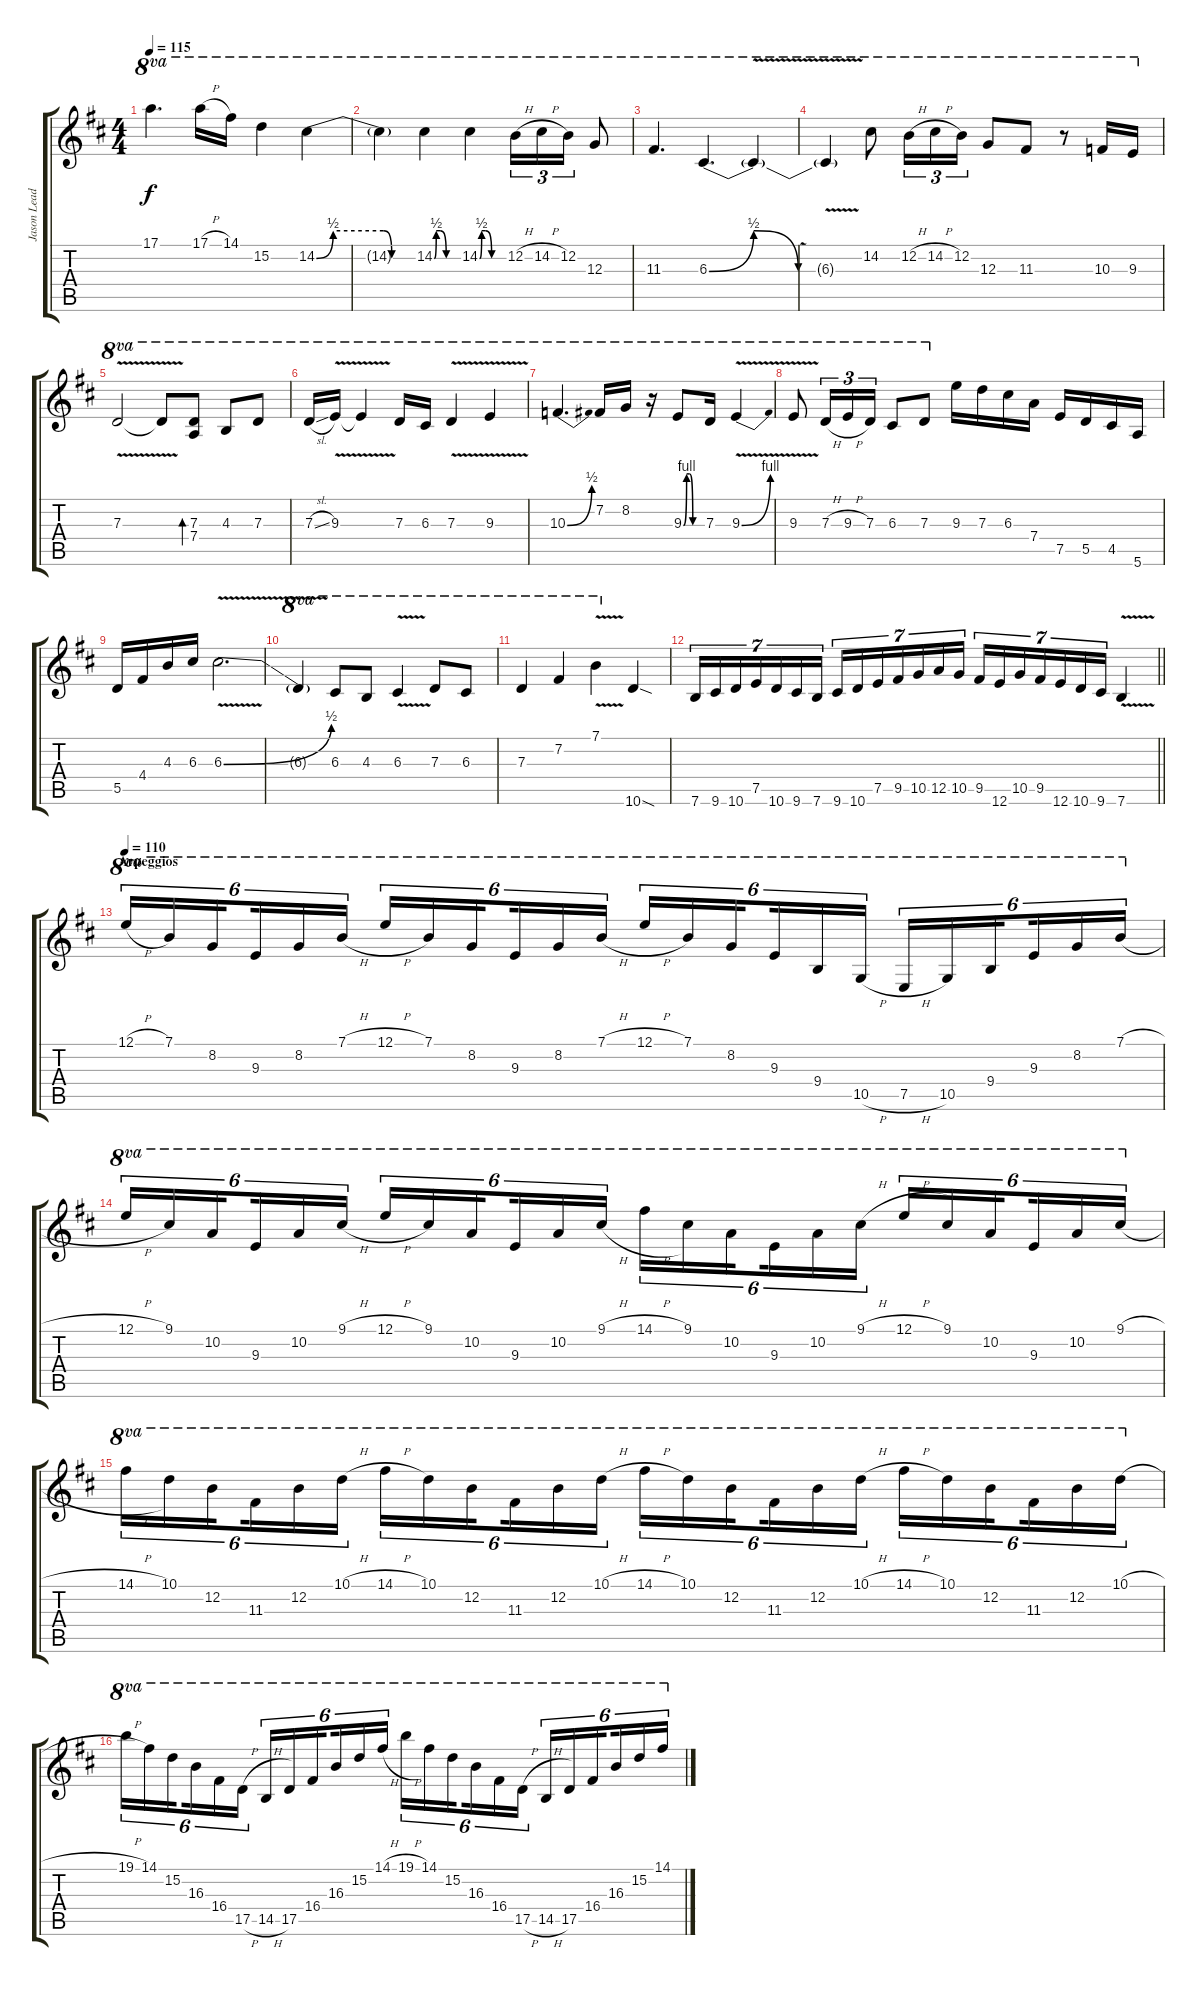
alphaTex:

\track ("Jason Lead" "Jason Lead") {instrument overdrivenguitar}
\staff {score tabs}
\tuning (E4 B3 G3 D3 A2 E2) {hide}
\ts (4 4)
\tempo 115
\clef g2
\ks bminor
17.1.4{d ot 8va dy f} 17.1{h}.16{ot 8va} 14.1.16{ot 8va} 15.2.4{ot 8va} 14.2{be (custom 0 0 10 2 40 2 45 0 60 0)}.4{ot 8va} |
14.2{t}.4{ot 8va} 14.2{be (custom 0 0 5 2 15 2 30 0 60 0)}.4{ot 8va} 14.2{be (custom 0 0 5 2 15 2 30 0 60 0)}.4{ot 8va} 12.2{h}.16{tu (3 2) ot 8va} 14.2{h}.16{tu (3 2) ot 8va} 12.2.16{tu (3 2) ot 8va} 12.3.8{ot 8va} |
11.3.4{d ot 8va} 6.3{be (bendrelease 0 0 15 2 45 2 60 0)}.4{d ot 8va} 6.3{v t}.4{ot 8va} |
6.3{t}.4{ot 8va} 14.2.8{ot 8va} 12.2{h}.16{tu (3 2) ot 8va} 14.2{h}.16{tu (3 2) ot 8va} 12.2.16{tu (3 2) ot 8va} 12.3.8{ot 8va} 11.3.8{ot 8va} r.8{ot 8va} 10.3.16{ot 8va} 9.3.16{ot 8va} |
7.3{v}.2{ot 8va} 7.3{t}.8{ot 8va} (7.3 7.4).8{bd 60 ot 8va} 4.3.8{ot 8va} 7.3.8{ot 8va} |
7.3{sl}.16{ot 8va} 9.3{v}.16{ot 8va} 9.3{t}.4{ot 8va} 7.3.16{ot 8va} 6.3.16{ot 8va} 7.3{v}.4{ot 8va} 9.3{v}.4{ot 8va} |
10.3{be (bend 0 0 60 2)}.4{d ot 8va} 7.2.16{ot 8va} 8.2.16{ot 8va} r.16{ot 8va} 9.3{be (custom 0 0 10 4 20 4 30 0 60 0)}.8{ot 8va} 7.3.16{ot 8va} 9.3{be (bend 0 0 60 4) v}.4{ot 8va} |
9.3{v}.8{ot 8va} 7.3{h}.16{tu (3 2) ot 8va} 9.3{h}.16{tu (3 2) ot 8va} 7.3.16{tu (3 2) ot 8va} 6.3.8{ot 8va} 7.3.8{ot 8va} 9.3.16 7.3.16 6.3.16 7.4.16 7.5.16 5.5.16 4.5.16 5.6.16 |
5.5.16 4.4.16 4.3.16 6.3.16 6.3{be (bend 0 0 60 2) v}.2{d} |
6.3{t}.4{ot 8va} 6.3.8{ot 8va} 4.3.8{ot 8va} 6.3{v}.4{ot 8va} 7.3.8{ot 8va} 6.3.8{ot 8va} |
7.3.4{ot 8va} 7.2.4{ot 8va} 7.1{v}.4{ot 8va} 10.6{sod}.4{instrument overdrivenguitar} |
\barLineRight lightlight
7.6.16{tu (7 4)} 9.6.16{tu (7 4)} 10.6.16{tu (7 4)} 7.5.16{tu (7 4)} 10.6.16{tu (7 4)} 9.6.16{tu (7 4)} 7.6.16{tu (7 4)} 9.6.16{tu (7 4)} 10.6.16{tu (7 4)} 7.5.16{tu (7 4)} 9.5.16{tu (7 4)} 10.5.16{tu (7 4)} 12.5.16{tu (7 4)} 10.5.16{tu (7 4)} 9.5.16{tu (7 4)} 12.6.16{tu (7 4)} 10.5.16{tu (7 4)} 9.5.16{tu (7 4)} 12.6.16{tu (7 4)} 10.6.16{tu (7 4)} 9.6.16{tu (7 4)} 7.6{v}.4 |
\section ("" "Arpeggios")
\tempo 110
12.1{h}.16{tu (6 4) ot 8va} 7.1.16{tu (6 4) ot 8va} 8.2.16{tu (6 4) ot 8va beam splitsecondary} 9.3.16{tu (6 4) ot 8va} 8.2.16{tu (6 4) ot 8va} 7.1{h}.16{tu (6 4) ot 8va} 12.1{h}.16{tu (6 4) ot 8va} 7.1.16{tu (6 4) ot 8va} 8.2.16{tu (6 4) ot 8va beam splitsecondary} 9.3.16{tu (6 4) ot 8va} 8.2.16{tu (6 4) ot 8va} 7.1{h}.16{tu (6 4) ot 8va} 12.1{h}.16{tu (6 4) ot 8va} 7.1.16{tu (6 4) ot 8va} 8.2.16{tu (6 4) ot 8va beam splitsecondary} 9.3.16{tu (6 4) ot 8va} 9.4.16{tu (6 4) ot 8va} 10.5{h}.16{tu (6 4) ot 8va} 7.5{h}.16{tu (6 4) ot 8va} 10.5.16{tu (6 4) ot 8va} 9.4.16{tu (6 4) ot 8va beam splitsecondary} 9.3.16{tu (6 4) ot 8va} 8.2.16{tu (6 4) ot 8va} 7.1{h}.16{tu (6 4) ot 8va} |
12.1{h}.16{tu (6 4) ot 8va} 9.1.16{tu (6 4) ot 8va} 10.2.16{tu (6 4) ot 8va beam splitsecondary} 9.3.16{tu (6 4) ot 8va} 10.2.16{tu (6 4) ot 8va} 9.1{h}.16{tu (6 4) ot 8va} 12.1{h}.16{tu (6 4) ot 8va} 9.1.16{tu (6 4) ot 8va} 10.2.16{tu (6 4) ot 8va beam splitsecondary} 9.3.16{tu (6 4) ot 8va} 10.2.16{tu (6 4) ot 8va} 9.1{h}.16{tu (6 4) ot 8va} 14.1{h}.16{tu (6 4) ot 8va} 9.1.16{tu (6 4) ot 8va} 10.2.16{tu (6 4) ot 8va beam splitsecondary} 9.3.16{tu (6 4) ot 8va} 10.2.16{tu (6 4) ot 8va} 9.1{h}.16{tu (6 4) ot 8va} 12.1{h}.16{tu (6 4) ot 8va} 9.1.16{tu (6 4) ot 8va} 10.2.16{tu (6 4) ot 8va beam splitsecondary} 9.3.16{tu (6 4) ot 8va} 10.2.16{tu (6 4) ot 8va} 9.1{h}.16{tu (6 4) ot 8va} |
14.1{h}.16{tu (6 4) ot 8va} 10.1.16{tu (6 4) ot 8va} 12.2.16{tu (6 4) ot 8va beam splitsecondary} 11.3.16{tu (6 4) ot 8va} 12.2.16{tu (6 4) ot 8va} 10.1{h}.16{tu (6 4) ot 8va} 14.1{h}.16{tu (6 4) ot 8va} 10.1.16{tu (6 4) ot 8va} 12.2.16{tu (6 4) ot 8va beam splitsecondary} 11.3.16{tu (6 4) ot 8va} 12.2.16{tu (6 4) ot 8va} 10.1{h}.16{tu (6 4) ot 8va} 14.1{h}.16{tu (6 4) ot 8va} 10.1.16{tu (6 4) ot 8va} 12.2.16{tu (6 4) ot 8va beam splitsecondary} 11.3.16{tu (6 4) ot 8va} 12.2.16{tu (6 4) ot 8va} 10.1{h}.16{tu (6 4) ot 8va} 14.1{h}.16{tu (6 4) ot 8va} 10.1.16{tu (6 4) ot 8va} 12.2.16{tu (6 4) ot 8va beam splitsecondary} 11.3.16{tu (6 4) ot 8va} 12.2.16{tu (6 4) ot 8va} 10.1{h}.16{tu (6 4) ot 8va} |
19.1{h}.16{tu (6 4) ot 8va} 14.1.16{tu (6 4) ot 8va} 15.2.16{tu (6 4) ot 8va beam splitsecondary} 16.3.16{tu (6 4) ot 8va} 16.4.16{tu (6 4) ot 8va} 17.5{h}.16{tu (6 4) ot 8va} 14.5{h}.16{tu (6 4) ot 8va} 17.5.16{tu (6 4) ot 8va} 16.4.16{tu (6 4) ot 8va beam splitsecondary} 16.3.16{tu (6 4) ot 8va} 15.2.16{tu (6 4) ot 8va} 14.1{h}.16{tu (6 4) ot 8va} 19.1{h}.16{tu (6 4) ot 8va} 14.1.16{tu (6 4) ot 8va} 15.2.16{tu (6 4) ot 8va beam splitsecondary} 16.3.16{tu (6 4) ot 8va} 16.4.16{tu (6 4) ot 8va} 17.5{h}.16{tu (6 4) ot 8va} 14.5{h}.16{tu (6 4) ot 8va} 17.5.16{tu (6 4) ot 8va} 16.4.16{tu (6 4) ot 8va beam splitsecondary} 16.3.16{tu (6 4) ot 8va} 15.2.16{tu (6 4) ot 8va} 14.1{h}.16{tu (6 4) ot 8va}
